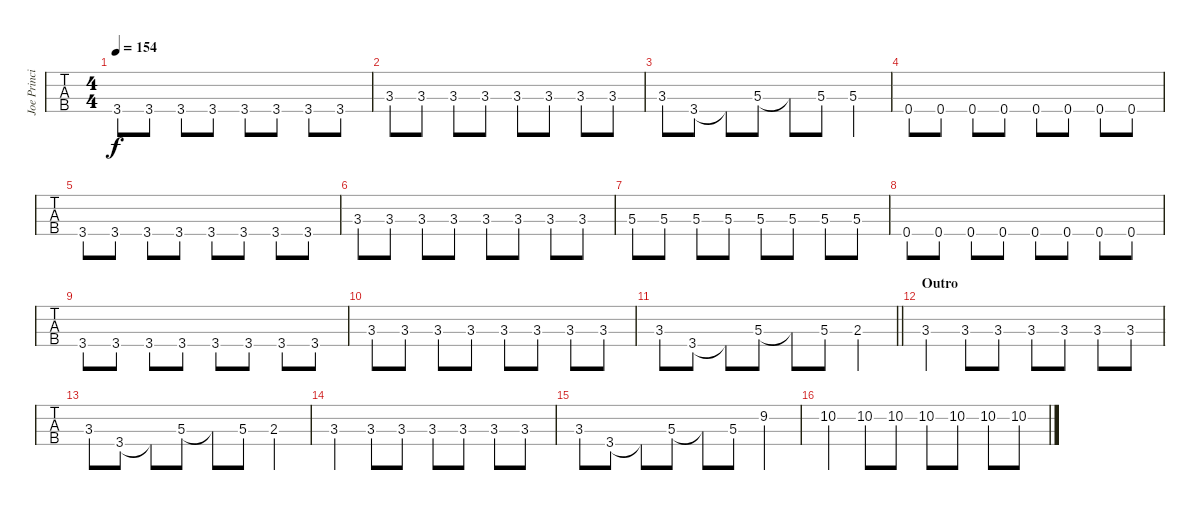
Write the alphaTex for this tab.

\track ("Joe Principe - Bass" "Joe Princi") {instrument electricbassfinger}
\staff {tabs}
\tuning (Gb2 Db2 Ab1 Eb1) {hide}
\ts (4 4)
\tempo 154
\clef f4
\ks c
3.4.8{dy f} 3.4.8 3.4.8 3.4.8 3.4.8 3.4.8 3.4.8 3.4.8 |
3.3.8 3.3.8 3.3.8 3.3.8 3.3.8 3.3.8 3.3.8 3.3.8 |
3.3.8 3.4.8 3.4{t}.8 5.3.8 5.3{t}.8 5.3.8 5.3.4 |
0.4.8 0.4.8 0.4.8 0.4.8 0.4.8 0.4.8 0.4.8 0.4.8 |
3.4.8 3.4.8 3.4.8 3.4.8 3.4.8 3.4.8 3.4.8 3.4.8 |
3.3.8 3.3.8 3.3.8 3.3.8 3.3.8 3.3.8 3.3.8 3.3.8 |
5.3.8 5.3.8 5.3.8 5.3.8 5.3.8 5.3.8 5.3.8 5.3.8 |
0.4.8 0.4.8 0.4.8 0.4.8 0.4.8 0.4.8 0.4.8 0.4.8 |
3.4.8 3.4.8 3.4.8 3.4.8 3.4.8 3.4.8 3.4.8 3.4.8 |
3.3.8 3.3.8 3.3.8 3.3.8 3.3.8 3.3.8 3.3.8 3.3.8 |
\barLineRight lightlight
3.3.8 3.4.8 3.4{t}.8 5.3.8 5.3{t}.8 5.3.8 2.3.4 |
\section ("" "Outro")
3.3.4 3.3.8 3.3.8 3.3.8 3.3.8 3.3.8 3.3.8 |
3.3.8 3.4.8 3.4{t}.8 5.3.8 5.3{t}.8 5.3.8 2.3.4 |
3.3.4 3.3.8 3.3.8 3.3.8 3.3.8 3.3.8 3.3.8 |
3.3.8 3.4.8 3.4{t}.8 5.3.8 5.3{t}.8 5.3.8 9.2.4 |
10.2.4 10.2.8 10.2.8 10.2.8 10.2.8 10.2.8 10.2.8
